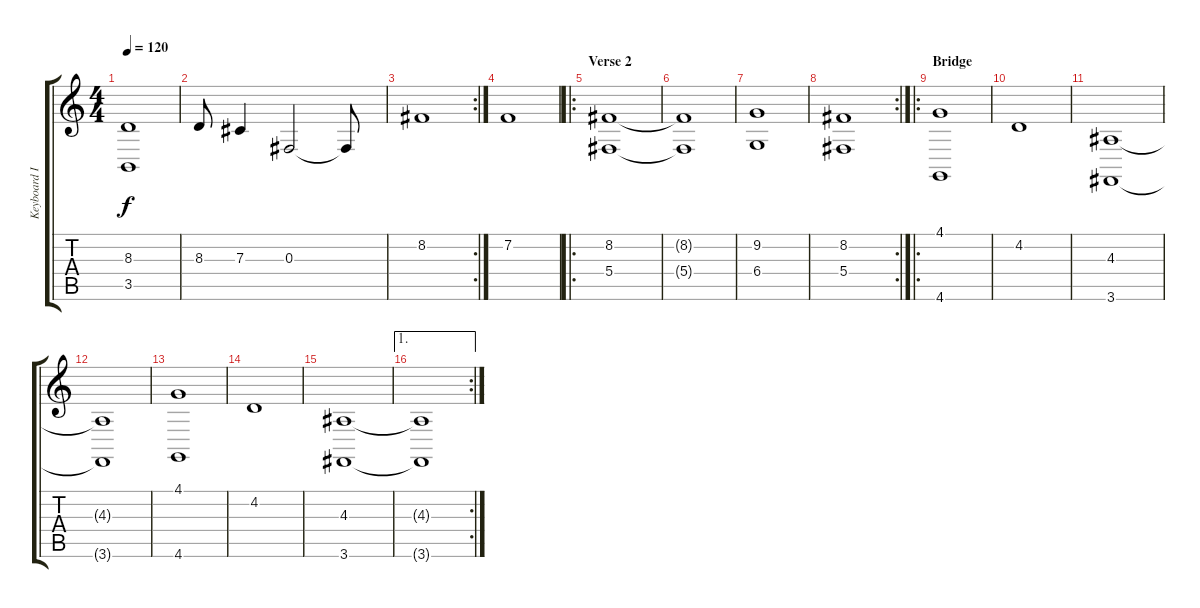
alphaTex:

\track ("Keyboard I" "Keyboard I") {instrument choiraahs}
\staff {score tabs}
\tuning (Eb4 Bb3 Gb3 Db3 Ab2 Eb2) {hide}
\ts (4 4)
\tempo 120
\clef g2
\ks c
(8.3 3.5{t}).1{dy f} |
8.3.8 7.3.4 0.3.2 0.3{t}.8 |
\rc 2
8.2.1 |
7.2.1 |
\ro
\section ("" "Verse 2")
(8.2 5.4).1 |
(8.2{t} 5.4{t}).1 |
(9.2 6.4).1 |
\rc 2
(8.2 5.4).1 |
\ro
\section ("" "Bridge")
(4.1 4.6).1 |
4.2.1{volume 10} |
(4.3 3.6).1{volume 13} |
(4.3{t} 3.6{t}).1 |
(4.1 4.6).1 |
4.2.1{volume 10} |
(4.3 3.6).1{volume 13} |
\ae 1
\rc 2
(4.3{t} 3.6{t}).1
